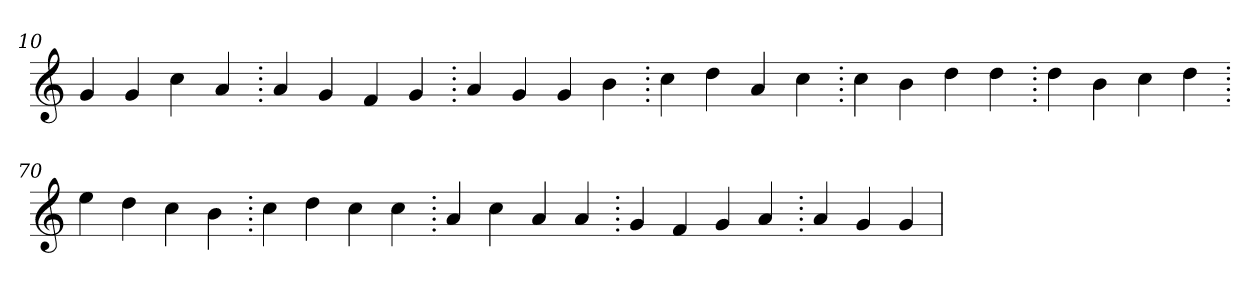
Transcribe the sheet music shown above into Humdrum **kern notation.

**kern
*part1
*staff1
*clefG2
=10.
4g
4g
4cc
4a
=20.
4a
4g
4f
4g
=30.
4a
4g
4g
4b
=40.
4cc
4dd
4a
4cc
=50.
4cc
4b
4dd
4dd
=60.
4dd
4b
4cc
4dd
=70.
4ee
4dd
4cc
4b
=80.
4cc
4dd
4cc
4cc
=90.
4a
4cc
4a
4a
=100.
4g
4f
4g
4a
=110.
4a
4g
4g
=
*-
